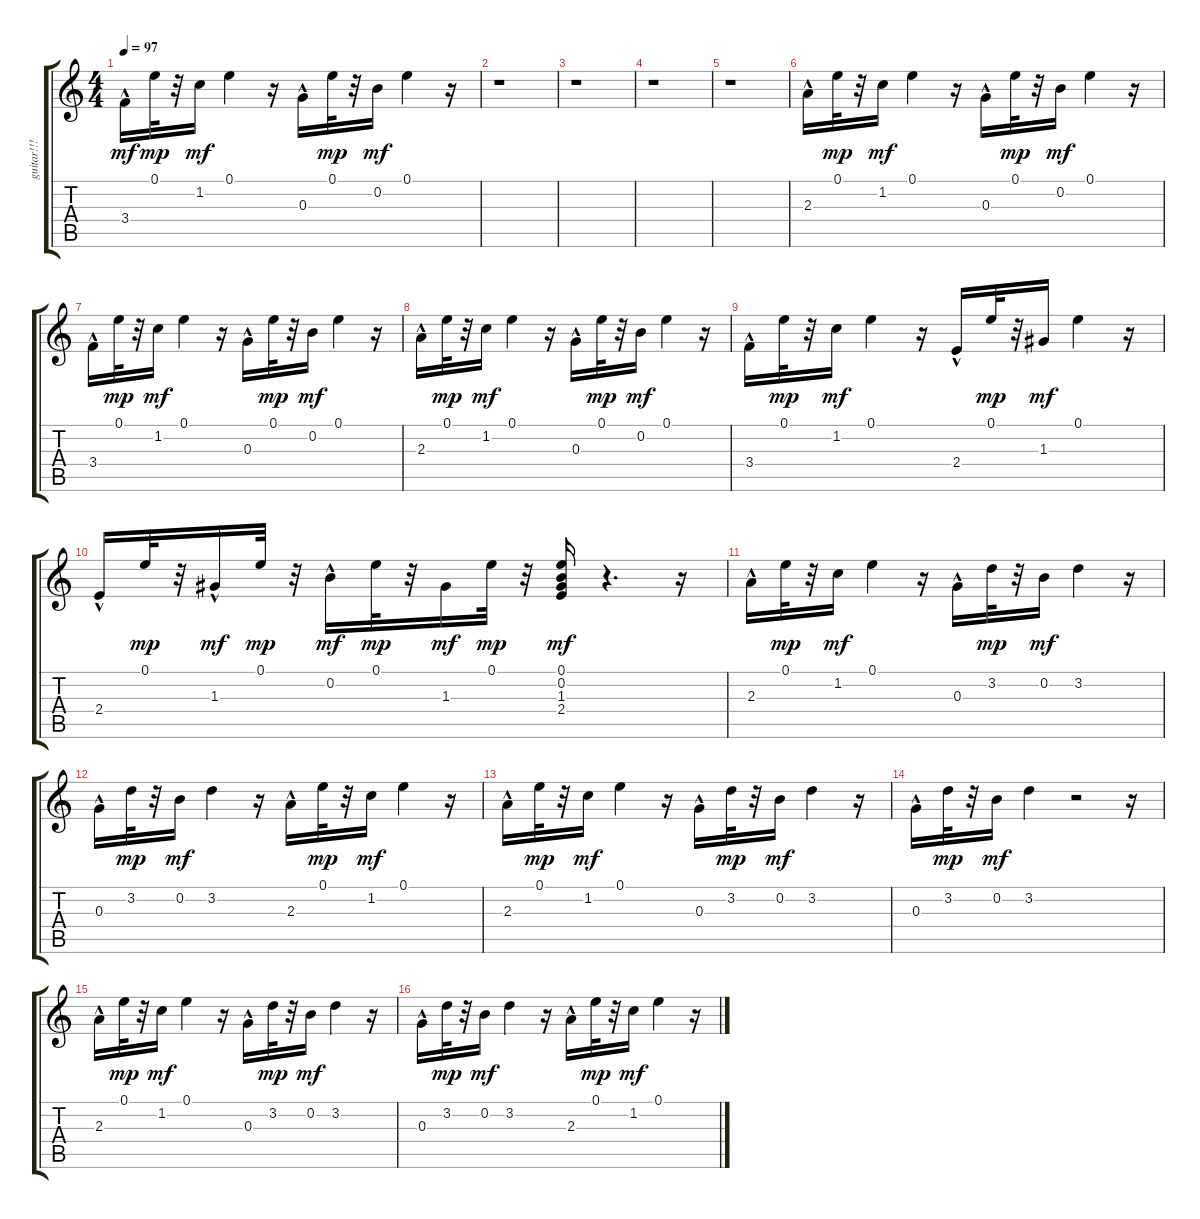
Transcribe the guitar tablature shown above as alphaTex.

\track ("guitar!!!" "guitar!!!") {instrument acousticguitarsteel}
\staff {score tabs}
\tuning (E4 B3 G3 D3 A2 E2) {hide}
\ts (4 4)
\tempo 97
\clef g2
\ks c
3.4{hac}.16{dy mf} 0.1.32{dy mp} r.32 1.2.16{dy mf} 0.1.4 r.16 0.3{hac}.16 0.1.32{dy mp} r.32 0.2.16{dy mf} 0.1.4 r.16 |
r.1 |
r.1 |
r.1 |
r.1 |
2.3{hac}.16 0.1.32{dy mp} r.32 1.2.16{dy mf} 0.1.4 r.16 0.3{hac}.16 0.1.32{dy mp} r.32 0.2.16{dy mf} 0.1.4 r.16 |
3.4{hac}.16 0.1.32{dy mp} r.32 1.2.16{dy mf} 0.1.4 r.16 0.3{hac}.16 0.1.32{dy mp} r.32 0.2.16{dy mf} 0.1.4 r.16 |
2.3{hac}.16 0.1.32{dy mp} r.32 1.2.16{dy mf} 0.1.4 r.16 0.3{hac}.16 0.1.32{dy mp} r.32 0.2.16{dy mf} 0.1.4 r.16 |
3.4{hac}.16 0.1.32{dy mp} r.32 1.2.16{dy mf} 0.1.4 r.16 2.4{hac}.16 0.1.32{dy mp} r.32 1.3.16{dy mf} 0.1.4 r.16 |
2.4{hac}.16 0.1.32{dy mp} r.32 1.3{hac}.16{dy mf} 0.1.32{dy mp} r.32 0.2{hac}.16{dy mf} 0.1.32{dy mp} r.32 1.3.16{dy mf} 0.1.32{dy mp} r.32 (0.1 0.2 1.3 2.4).16{dy mf} r.4{d} r.16 |
2.3{hac}.16 0.1.32{dy mp} r.32 1.2.16{dy mf} 0.1.4 r.16 0.3{hac}.16 3.2.32{dy mp} r.32 0.2.16{dy mf} 3.2.4 r.16 |
0.3{hac}.16 3.2.32{dy mp} r.32 0.2.16{dy mf} 3.2.4 r.16 2.3{hac}.16 0.1.32{dy mp} r.32 1.2.16{dy mf} 0.1.4 r.16 |
2.3{hac}.16 0.1.32{dy mp} r.32 1.2.16{dy mf} 0.1.4 r.16 0.3{hac}.16 3.2.32{dy mp} r.32 0.2.16{dy mf} 3.2.4 r.16 |
0.3{hac}.16 3.2.32{dy mp} r.32 0.2.16{dy mf} 3.2.4 r.2 r.16 |
2.3{hac}.16 0.1.32{dy mp} r.32 1.2.16{dy mf} 0.1.4 r.16 0.3{hac}.16 3.2.32{dy mp} r.32 0.2.16{dy mf} 3.2.4 r.16 |
0.3{hac}.16 3.2.32{dy mp} r.32 0.2.16{dy mf} 3.2.4 r.16 2.3{hac}.16 0.1.32{dy mp} r.32 1.2.16{dy mf} 0.1.4 r.16
